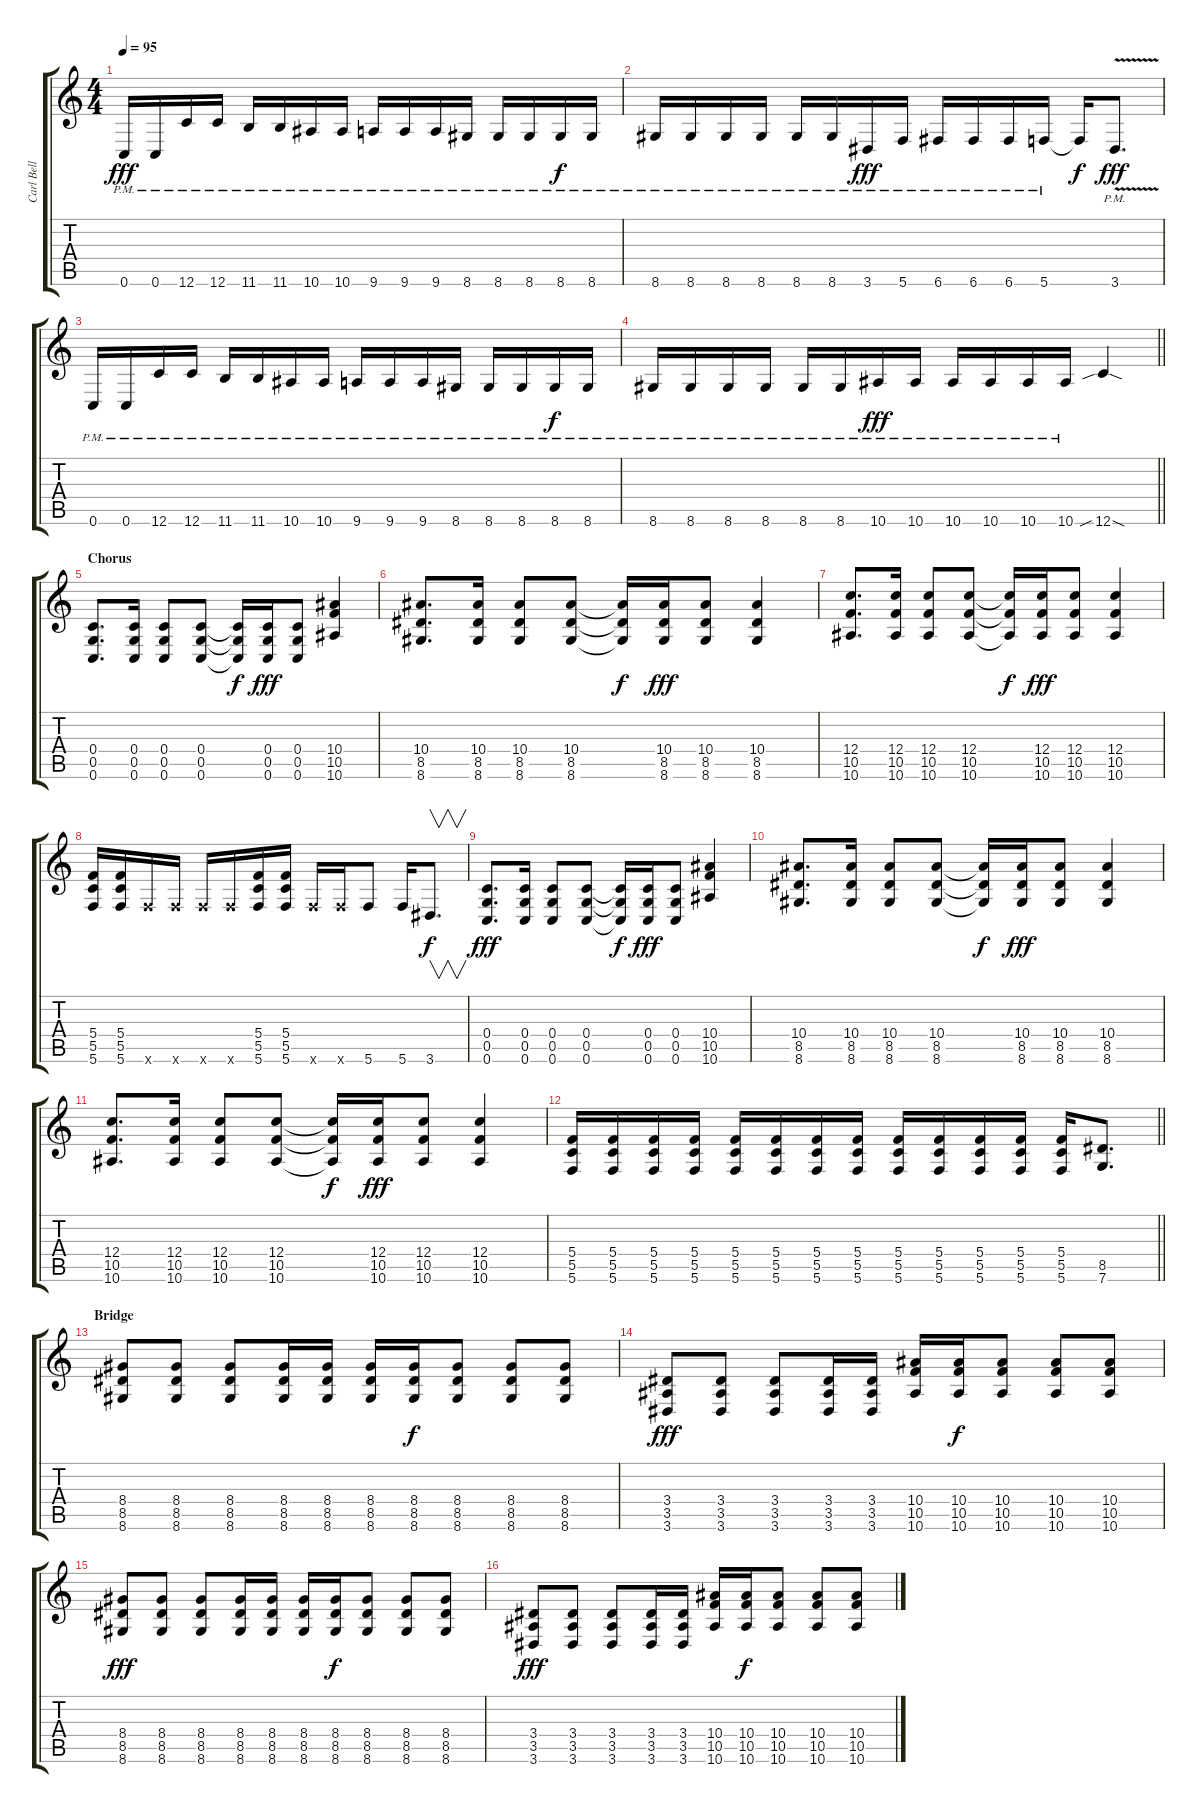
\track ("Carl Bell (Lead Guitar)" "Carl Bell ") {instrument distortionguitar}
\staff {score tabs}
\tuning (D4 A3 F3 C3 G2 C2) {hide}
\ts (4 4)
\tempo 95
\clef g2
\ks c
0.6{pm}.16{dy fff} 0.6{pm}.16 12.6{pm}.16 12.6{pm}.16 11.6{pm}.16 11.6{pm}.16 10.6{pm}.16 10.6{pm}.16 9.6{pm}.16 9.6{pm}.16 9.6{pm}.16 8.6{pm}.16 8.6{pm}.16 8.6{pm}.16 8.6{pm}.16{dy f} 8.6{pm}.16 |
8.6{pm}.16 8.6{pm}.16 8.6{pm}.16 8.6{pm}.16 8.6{pm}.16 8.6{pm}.16 3.6{pm}.16{dy fff} 5.6{pm}.16 6.6{pm}.16 6.6{pm}.16 6.6{pm}.16 5.6{pm}.16 5.6{t}.16{dy f} 3.6{v pm}.8{d dy fff} |
0.6{pm}.16 0.6{pm}.16 12.6{pm}.16 12.6{pm}.16 11.6{pm}.16 11.6{pm}.16 10.6{pm}.16 10.6{pm}.16 9.6{pm}.16 9.6{pm}.16 9.6{pm}.16 8.6{pm}.16 8.6{pm}.16 8.6{pm}.16 8.6{pm}.16{dy f} 8.6{pm}.16 |
\barLineRight lightlight
8.6{pm}.16 8.6{pm}.16 8.6{pm}.16 8.6{pm}.16 8.6{pm}.16 8.6{pm}.16 10.6{pm}.16{dy fff} 10.6{pm}.16 10.6{pm}.16 10.6{pm}.16 10.6{pm}.16 10.6{pm}.16 12.6{sib sod}.4 |
\section ("" "Chorus")
(0.4 0.5 0.6).8{d} (0.4 0.5 0.6).16 (0.4 0.5 0.6).8 (0.4 0.5 0.6).8 (0.4{t} 0.5{t} 0.6{t}).16{dy f} (0.4 0.5 0.6).16{dy fff} (0.4 0.5 0.6).8 (10.4 10.5 10.6).4 |
(10.4 8.5 8.6).8{d} (10.4 8.5 8.6).16 (10.4 8.5 8.6).8 (10.4 8.5 8.6).8 (10.4{t} 8.5{t} 8.6{t}).16{dy f} (10.4 8.5 8.6).16{dy fff} (10.4 8.5 8.6).8 (10.4 8.5 8.6).4 |
(12.4 10.5 10.6).8{d} (12.4 10.5 10.6).16 (12.4 10.5 10.6).8 (12.4 10.5 10.6).8 (12.4{t} 10.5{t} 10.6{t}).16{dy f} (12.4 10.5 10.6).16{dy fff} (12.4 10.5 10.6).8 (12.4 10.5 10.6).4 |
(5.4 5.5 5.6).16 (5.4 5.5 5.6).16 5.6{x}.16 5.6{x}.16 5.6{x}.16 5.6{x}.16 (5.4 5.5 5.6).16 (5.4 5.5 5.6).16 5.6{x}.16 5.6{x}.16 5.6.8 5.6.16 3.6.8{v d dy f} |
(0.4 0.5 0.6).8{d dy fff} (0.4 0.5 0.6).16 (0.4 0.5 0.6).8 (0.4 0.5 0.6).8 (0.4{t} 0.5{t} 0.6{t}).16{dy f} (0.4 0.5 0.6).16{dy fff} (0.4 0.5 0.6).8 (10.4 10.5 10.6).4 |
(10.4 8.5 8.6).8{d} (10.4 8.5 8.6).16 (10.4 8.5 8.6).8 (10.4 8.5 8.6).8 (10.4{t} 8.5{t} 8.6{t}).16{dy f} (10.4 8.5 8.6).16{dy fff} (10.4 8.5 8.6).8 (10.4 8.5 8.6).4 |
(12.4 10.5 10.6).8{d} (12.4 10.5 10.6).16 (12.4 10.5 10.6).8 (12.4 10.5 10.6).8 (12.4{t} 10.5{t} 10.6{t}).16{dy f} (12.4 10.5 10.6).16{dy fff} (12.4 10.5 10.6).8 (12.4 10.5 10.6).4 |
\barLineRight lightlight
(5.4 5.5 5.6).16 (5.4 5.5 5.6).16 (5.4 5.5 5.6).16 (5.4 5.5 5.6).16 (5.4 5.5 5.6).16 (5.4 5.5 5.6).16 (5.4 5.5 5.6).16 (5.4 5.5 5.6).16 (5.4 5.5 5.6).16 (5.4 5.5 5.6).16 (5.4 5.5 5.6).16 (5.4 5.5 5.6).16 (5.4 5.5 5.6).16 (8.5 7.6).8{d} |
\section ("" "Bridge")
(8.4 8.5 8.6).8 (8.4 8.5 8.6).8 (8.4 8.5 8.6).8 (8.4 8.5 8.6).16 (8.4 8.5 8.6).16 (8.4 8.5 8.6).16 (8.4 8.5 8.6).16{dy f} (8.4 8.5 8.6).8 (8.4 8.5 8.6).8 (8.4 8.5 8.6).8 |
(3.4 3.5 3.6).8{dy fff} (3.4 3.5 3.6).8 (3.4 3.5 3.6).8 (3.4 3.5 3.6).16 (3.4 3.5 3.6).16 (10.4 10.5 10.6).16 (10.4 10.5 10.6).16{dy f} (10.4 10.5 10.6).8 (10.4 10.5 10.6).8 (10.4 10.5 10.6).8 |
(8.4 8.5 8.6).8{dy fff} (8.4 8.5 8.6).8 (8.4 8.5 8.6).8 (8.4 8.5 8.6).16 (8.4 8.5 8.6).16 (8.4 8.5 8.6).16 (8.4 8.5 8.6).16{dy f} (8.4 8.5 8.6).8 (8.4 8.5 8.6).8 (8.4 8.5 8.6).8 |
(3.4 3.5 3.6).8{dy fff} (3.4 3.5 3.6).8 (3.4 3.5 3.6).8 (3.4 3.5 3.6).16 (3.4 3.5 3.6).16 (10.4 10.5 10.6).16 (10.4 10.5 10.6).16{dy f} (10.4 10.5 10.6).8 (10.4 10.5 10.6).8 (10.4 10.5 10.6).8
